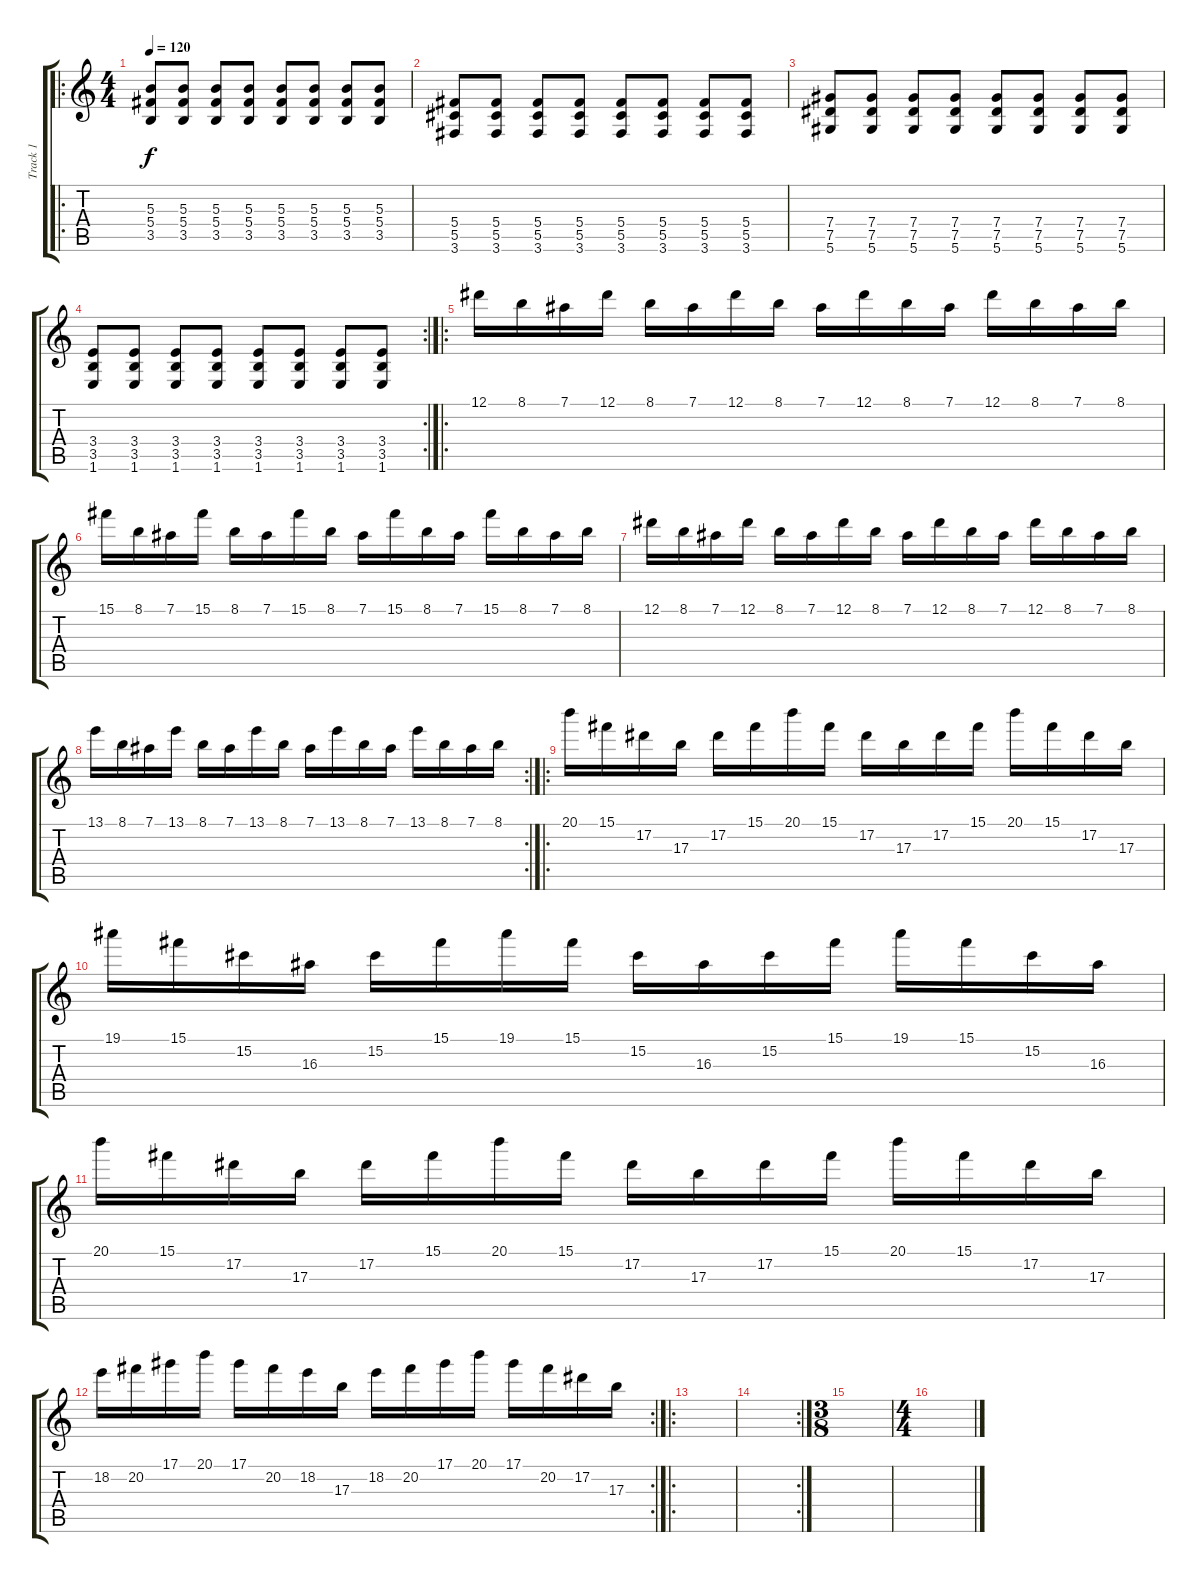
\track ("Track 1" "Track 1") {instrument distortionguitar}
\staff {score tabs}
\tuning (Eb4 Bb3 Gb3 Db3 Ab2 Eb2) {hide}
\ro
\ts (4 4)
\tempo 120
\clef g2
\ks c
(5.3 5.4 3.5).8{dy f} (5.3 5.4 3.5).8 (5.3 5.4 3.5).8 (5.3 5.4 3.5).8 (5.3 5.4 3.5).8 (5.3 5.4 3.5).8 (5.3 5.4 3.5).8 (5.3 5.4 3.5).8 |
(5.4 5.5 3.6).8 (5.4 5.5 3.6).8 (5.4 5.5 3.6).8 (5.4 5.5 3.6).8 (5.4 5.5 3.6).8 (5.4 5.5 3.6).8 (5.4 5.5 3.6).8 (5.4 5.5 3.6).8 |
(7.4 7.5 5.6).8 (7.4 7.5 5.6).8 (7.4 7.5 5.6).8 (7.4 7.5 5.6).8 (7.4 7.5 5.6).8 (7.4 7.5 5.6).8 (7.4 7.5 5.6).8 (7.4 7.5 5.6).8 |
\rc 2
(3.4 3.5 1.6).8 (3.4 3.5 1.6).8 (3.4 3.5 1.6).8 (3.4 3.5 1.6).8 (3.4 3.5 1.6).8 (3.4 3.5 1.6).8 (3.4 3.5 1.6).8 (3.4 3.5 1.6).8 |
\ro
12.1.16 8.1.16 7.1.16 12.1.16 8.1.16 7.1.16 12.1.16 8.1.16 7.1.16 12.1.16 8.1.16 7.1.16 12.1.16 8.1.16 7.1.16 8.1.16 |
15.1.16 8.1.16 7.1.16 15.1.16 8.1.16 7.1.16 15.1.16 8.1.16 7.1.16 15.1.16 8.1.16 7.1.16 15.1.16 8.1.16 7.1.16 8.1.16 |
12.1.16 8.1.16 7.1.16 12.1.16 8.1.16 7.1.16 12.1.16 8.1.16 7.1.16 12.1.16 8.1.16 7.1.16 12.1.16 8.1.16 7.1.16 8.1.16 |
\rc 2
13.1.16 8.1.16 7.1.16 13.1.16 8.1.16 7.1.16 13.1.16 8.1.16 7.1.16 13.1.16 8.1.16 7.1.16 13.1.16 8.1.16 7.1.16 8.1.16 |
\ro
20.1.16 15.1.16 17.2.16 17.3.16 17.2.16 15.1.16 20.1.16 15.1.16 17.2.16 17.3.16 17.2.16 15.1.16 20.1.16 15.1.16 17.2.16 17.3.16 |
19.1.16 15.1.16 15.2.16 16.3.16 15.2.16 15.1.16 19.1.16 15.1.16 15.2.16 16.3.16 15.2.16 15.1.16 19.1.16 15.1.16 15.2.16 16.3.16 |
20.1.16 15.1.16 17.2.16 17.3.16 17.2.16 15.1.16 20.1.16 15.1.16 17.2.16 17.3.16 17.2.16 15.1.16 20.1.16 15.1.16 17.2.16 17.3.16 |
\rc 2
18.2.16 20.2.16 17.1.16 20.1.16 17.1.16 20.2.16 18.2.16 17.3.16 18.2.16 20.2.16 17.1.16 20.1.16 17.1.16 20.2.16 17.2.16 17.3.16 |
\ro
|
\rc 2
|
\ts (3 8)
|
\ts (4 4)
